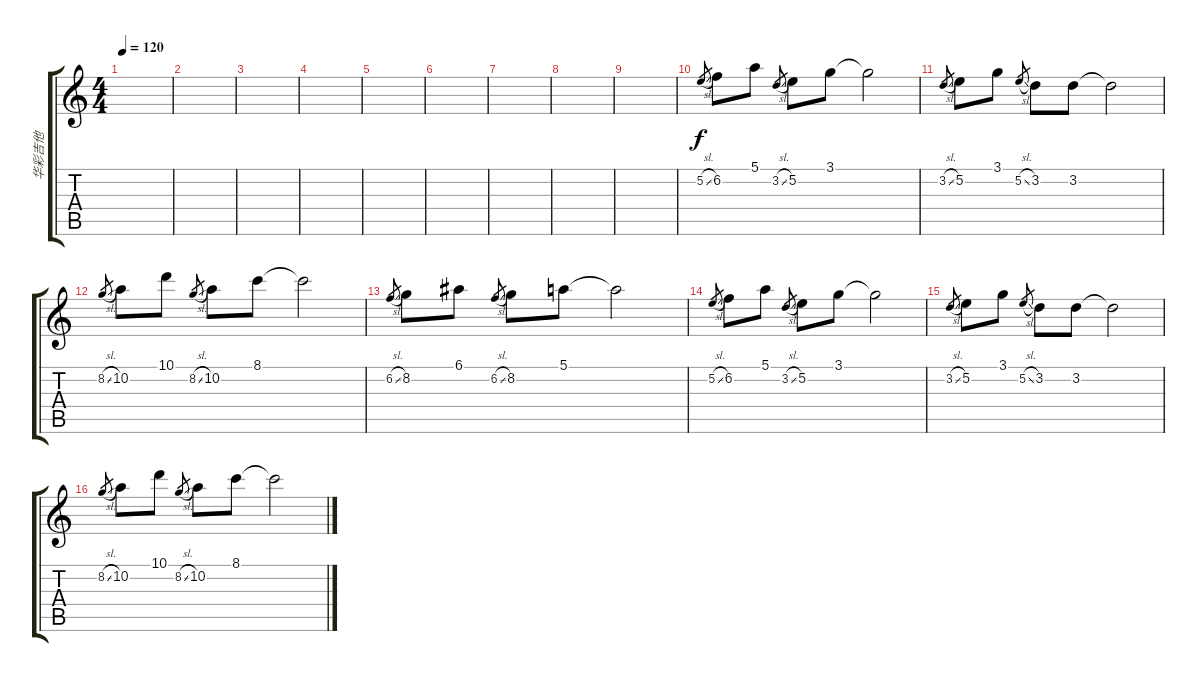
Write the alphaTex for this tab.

\track ("华彩吉他" "华彩吉他") {instrument acousticguitarnylon}
\staff {score tabs}
\tuning (E4 B3 G3 D3 A2 E2) {hide}
\ts (4 4)
\tempo 120
\clef g2
\ks c
|
|
|
|
|
|
|
|
|
5.2{sl}.8{gr} 6.2.8 5.1.8 3.2{sl}.8{gr} 5.2.8 3.1.8 3.1{t}.2 |
3.2{sl}.8{gr} 5.2.8 3.1.8 5.2{sl}.8{gr} 3.2.8 3.2.8 3.2{t}.2 |
8.2{sl}.8{gr} 10.2.8 10.1.8 8.2{sl}.8{gr} 10.2.8 8.1.8 8.1{t}.2 |
6.2{sl}.8{gr} 8.2.8 6.1.8 6.2{sl}.8{gr} 8.2.8 5.1.8 5.1{t}.2 |
5.2{sl}.8{gr} 6.2.8 5.1.8 3.2{sl}.8{gr} 5.2.8 3.1.8 3.1{t}.2 |
3.2{sl}.8{gr} 5.2.8 3.1.8 5.2{sl}.8{gr} 3.2.8 3.2.8 3.2{t}.2 |
8.2{sl}.8{gr} 10.2.8 10.1.8 8.2{sl}.8{gr} 10.2.8 8.1.8 8.1{t}.2
